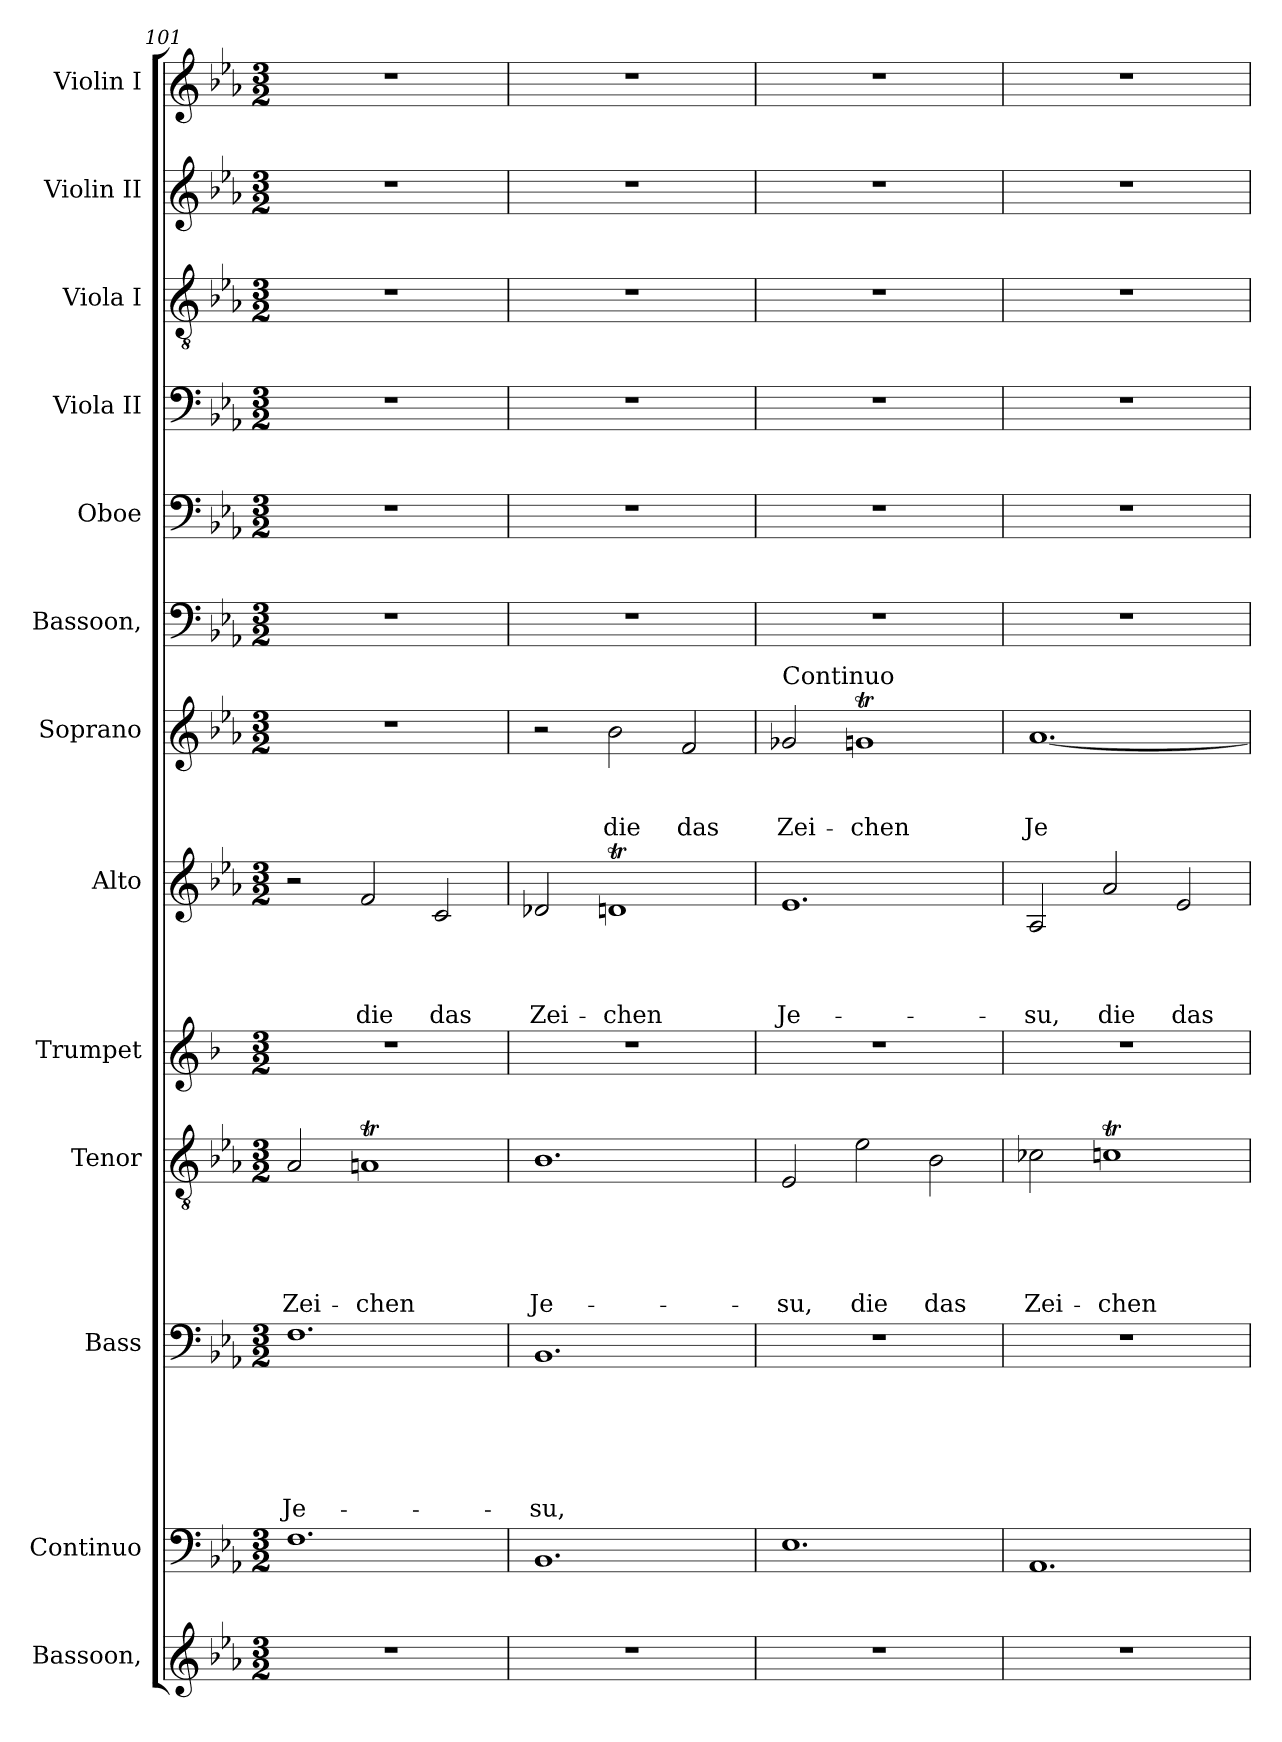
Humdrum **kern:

**kern	**kern	**kern	**text	**text	**text	**text	**text	**text	**kern	**text	**text	**text	**text	**text	**kern	**kern	**text	**text	**text	**text	**kern	**text	**text	**text	**kern	**kern	**kern	**kern	**kern	**kern
*part13	*part12	*part11	*part11	*part11	*part11	*part11	*part11	*part11	*part10	*part10	*part10	*part10	*part10	*part10	*part9	*part8	*part8	*part8	*part8	*part8	*part7	*part7	*part7	*part7	*part6	*part5	*part4	*part3	*part2	*part1
*staff13	*staff12	*staff11	*staff11	*staff11	*staff11	*staff11	*staff11	*staff11	*staff10	*staff10	*staff10	*staff10	*staff10	*staff10	*staff9	*staff8	*staff8	*staff8	*staff8	*staff8	*staff7	*staff7	*staff7	*staff7	*staff6	*staff5	*staff4	*staff3	*staff2	*staff1
*I"Bassoon,	*I"Continuo	*I"Bass	*	*	*	*	*	*	*I"Tenor	*	*	*	*	*	*I"Trumpet	*I"Alto	*	*	*	*	*I"Soprano	*	*	*	*I"Bassoon,	*I"Oboe	*I"Viola II	*I"Viola I	*I"Violin II	*I"Violin I
*I'Bsn	*I'Continuo	*	*	*	*	*	*	*	*I'Tenor	*	*	*	*	*	*I'Tpt	*I'Alto	*	*	*	*	*I'Soprano	*	*	*	*I'Bassoon	*I'Oboe	*I'Viola II	*I'Viola I	*I'Violin II	*I'Violin I
*clefG2	*clefF4	*clefF4	*	*	*	*	*	*	*clefGv2	*	*	*	*	*	*clefG2	*clefG2	*	*	*	*	*clefG2	*	*	*	*clefF4	*clefF4	*clefF4	*clefGv2	*clefG2	*clefG2
*	*	*	*	*	*	*	*	*	*	*	*	*	*	*	*ITrd1c2	*	*	*	*	*	*	*	*	*	*	*	*	*	*	*
*k[b-e-a-]	*k[b-e-a-]	*k[b-e-a-]	*	*	*	*	*	*	*k[b-e-a-]	*	*	*	*	*	*k[b-e-a-]	*k[b-e-a-]	*	*	*	*	*k[b-e-a-]	*	*	*	*k[b-e-a-]	*k[b-e-a-]	*k[b-e-a-]	*k[b-e-a-]	*k[b-e-a-]	*k[b-e-a-]
*E-:	*E-:	*E-:	*	*	*	*	*	*	*E-:	*	*	*	*	*	*E-:	*E-:	*	*	*	*	*E-:	*	*	*	*E-:	*E-:	*E-:	*E-:	*E-:	*E-:
*M3/2	*M3/2	*M3/2	*	*	*	*	*	*	*M3/2	*	*	*	*	*	*M3/2	*M3/2	*	*	*	*	*M3/2	*	*	*	*M3/2	*M3/2	*M3/2	*M3/2	*M3/2	*M3/2
=101	=101	=101	=101	=101	=101	=101	=101	=101	=101	=101	=101	=101	=101	=101	=101	=101	=101	=101	=101	=101	=101	=101	=101	=101	=101	=101	=101	=101	=101	=101
!	!	!	!	!	!	!	!	!LO:LY:b	!	!	!	!	!	!LO:LY:b	!	!	!	!	!	!	!	!	!	!	!	!	!	!	!	!
1.r	1.F	1.F	.	.	.	.	.	Je-	2A-/	.	.	.	.	Zei-	1.r	2r	.	.	.	.	1.r	.	.	.	1.r	1.r	1.r	1.r	1.r	1.r
!	!	!	!	!	!	!	!	!	!	!	!	!	!	!LO:LY:b	!	!	!	!	!	!LO:LY:b	!	!	!	!	!	!	!	!	!	!
.	.	.	.	.	.	.	.	.	1Ant	.	.	.	.	-chen	.	2f/	.	.	.	die	.	.	.	.	.	.	.	.	.	.
!	!	!	!	!	!	!	!	!	!	!	!	!	!	!	!	!	!	!	!	!LO:LY:b	!	!	!	!	!	!	!	!	!	!
.	.	.	.	.	.	.	.	.	.	.	.	.	.	.	.	2c/	.	.	.	das	.	.	.	.	.	.	.	.	.	.
=102	=102	=102	=102	=102	=102	=102	=102	=102	=102	=102	=102	=102	=102	=102	=102	=102	=102	=102	=102	=102	=102	=102	=102	=102	=102	=102	=102	=102	=102	=102
!	!	!	!	!	!	!	!	!LO:LY:b	!	!	!	!	!	!LO:LY:b	!	!	!	!	!	!LO:LY:b	!	!	!	!	!	!	!	!	!	!
1.r	1.BB-	1.BB-	.	.	.	.	.	-su,	1.B-	.	.	.	.	Je-	1.r	2d-X/	.	.	.	Zei-	2r	.	.	.	1.r	1.r	1.r	1.r	1.r	1.r
!	!	!	!	!	!	!	!	!	!	!	!	!	!	!	!	!	!	!	!	!LO:LY:b	!	!	!	!LO:LY:b	!	!	!	!	!	!
.	.	.	.	.	.	.	.	.	.	.	.	.	.	.	.	1dnt	.	.	.	-chen	2b-\	.	.	die	.	.	.	.	.	.
!	!	!	!	!	!	!	!	!	!	!	!	!	!	!	!	!	!	!	!	!	!	!	!	!LO:LY:b	!	!	!	!	!	!
.	.	.	.	.	.	.	.	.	.	.	.	.	.	.	.	.	.	.	.	.	2f/	.	.	das	.	.	.	.	.	.
!!LO:LB:g=z
=103	=103	=103	=103	=103	=103	=103	=103	=103	=103	=103	=103	=103	=103	=103	=103	=103	=103	=103	=103	=103	=103	=103	=103	=103	=103	=103	=103	=103	=103	=103
!	!	!	!	!	!	!	!	!	!	!	!	!	!	!	!	!	!	!	!	!	!LO:TX:a:t=Continuo	!	!	!	!	!	!	!	!	!
!	!	!	!	!	!	!	!	!	!	!	!	!	!	!LO:LY:b	!	!	!	!	!	!LO:LY:b	!	!	!	!LO:LY:b	!	!	!	!	!	!
1.r	1.E-	1.r	.	.	.	.	.	.	2E-/	.	.	.	.	-su,	1.r	1.e-	.	.	.	Je-	2g-X/	.	.	Zei-	1.r	1.r	1.r	1.r	1.r	1.r
!	!	!	!	!	!	!	!	!	!	!	!	!	!	!LO:LY:b	!	!	!	!	!	!	!	!	!	!LO:LY:b	!	!	!	!	!	!
.	.	.	.	.	.	.	.	.	2e-\	.	.	.	.	die	.	.	.	.	.	.	1gnt	.	.	-chen	.	.	.	.	.	.
!	!	!	!	!	!	!	!	!	!	!	!	!	!	!LO:LY:b	!	!	!	!	!	!	!	!	!	!	!	!	!	!	!	!
.	.	.	.	.	.	.	.	.	2B-\	.	.	.	.	das	.	.	.	.	.	.	.	.	.	.	.	.	.	.	.	.
=104	=104	=104	=104	=104	=104	=104	=104	=104	=104	=104	=104	=104	=104	=104	=104	=104	=104	=104	=104	=104	=104	=104	=104	=104	=104	=104	=104	=104	=104	=104
!	!	!	!	!	!	!	!	!	!	!	!	!	!	!LO:LY:b	!	!	!	!	!	!LO:LY:b	!	!	!	!LO:LY:b	!	!	!	!	!	!
1.r	1.AA-	1.r	.	.	.	.	.	.	2c-X\	.	.	.	.	Zei-	1.r	2A-/	.	.	.	-su,	[<1.a-	.	.	Je-	1.r	1.r	1.r	1.r	1.r	1.r
!	!	!	!	!	!	!	!	!	!	!	!	!	!	!LO:LY:b	!	!	!	!	!	!LO:LY:b	!	!	!	!	!	!	!	!	!	!
.	.	.	.	.	.	.	.	.	1cnT	.	.	.	.	-chen	.	2a-/	.	.	.	die	.	.	.	.	.	.	.	.	.	.
!	!	!	!	!	!	!	!	!	!	!	!	!	!	!	!	!	!	!	!	!LO:LY:b	!	!	!	!	!	!	!	!	!	!
.	.	.	.	.	.	.	.	.	.	.	.	.	.	.	.	2e-/	.	.	.	das	.	.	.	.	.	.	.	.	.	.
=	=	=	=	=	=	=	=	=	=	=	=	=	=	=	=	=	=	=	=	=	=	=	=	=	=	=	=	=	=	=
*-	*-	*-	*-	*-	*-	*-	*-	*-	*-	*-	*-	*-	*-	*-	*-	*-	*-	*-	*-	*-	*-	*-	*-	*-	*-	*-	*-	*-	*-	*-
